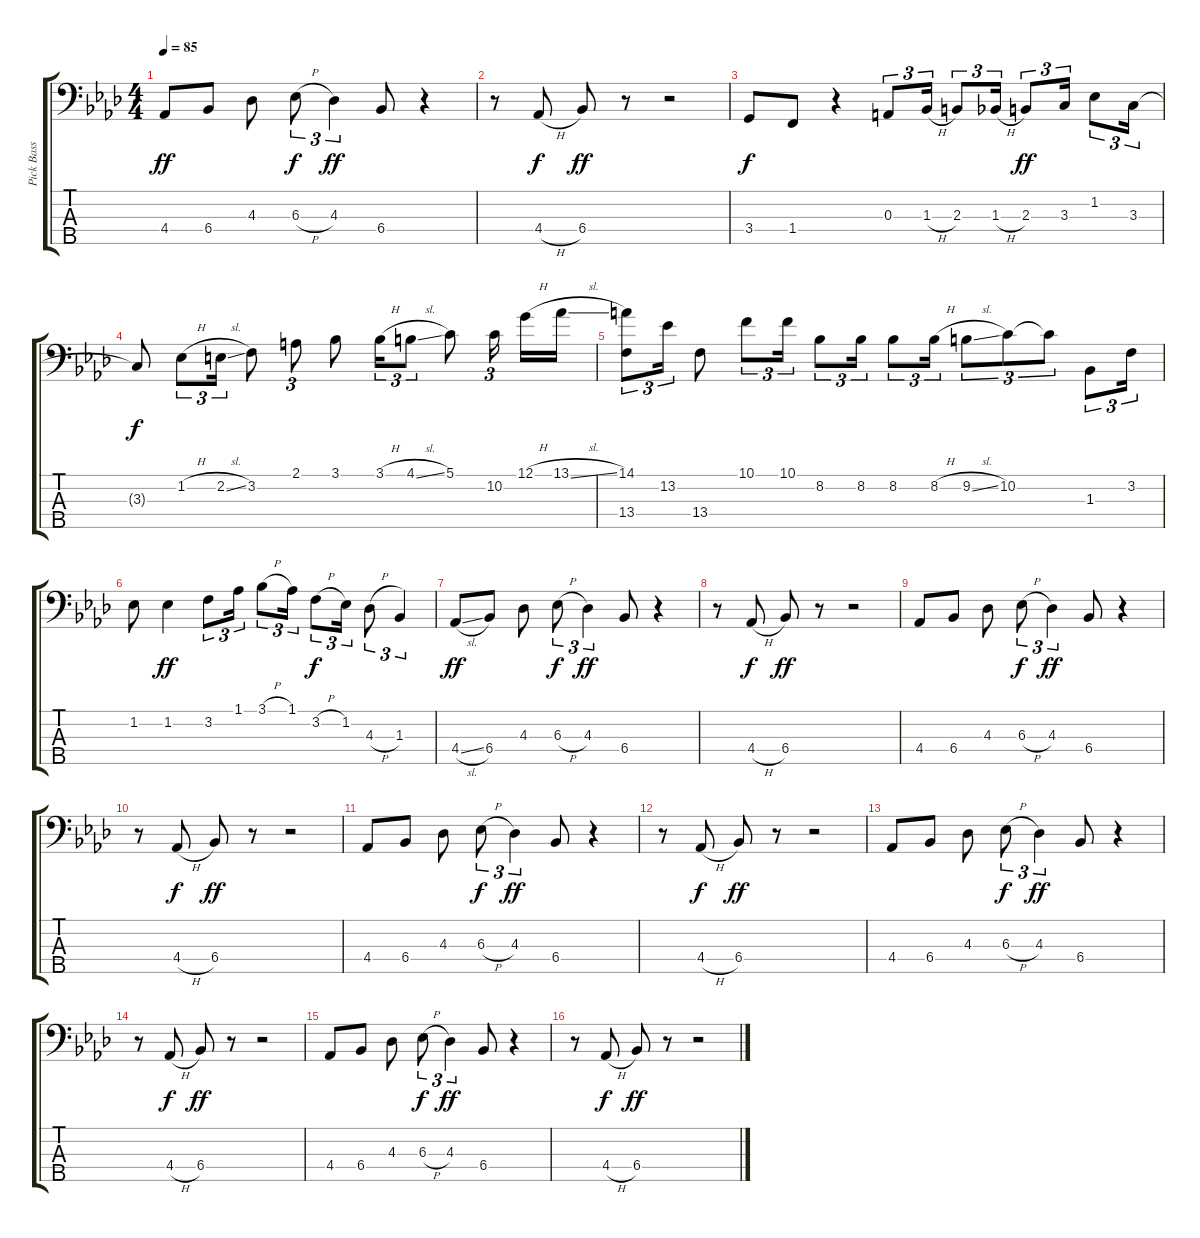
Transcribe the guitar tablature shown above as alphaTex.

\track ("Pick Bass" "Pick Bass") {instrument electricbassfinger}
\staff {score tabs}
\tuning (G2 D2 A1 E1 B0) {hide}
\ts (4 4)
\tempo 85
\clef f4
\ks ab
4.4.8{dy ff} 6.4.8 4.3.8 6.3{h}.8{tu (3 2) dy f} 4.3.4{tu (3 2) dy ff} 6.4.8 r.4 |
r.8 4.4{h}.8{dy f} 6.4.8{dy ff} r.8 r.2 |
3.4.8{dy f} 1.4.8 r.4 0.3.8{tu (3 2)} 1.3{h}.16{tu (3 2)} 2.3.8{tu (3 2)} 1.3{h}.16{tu (3 2)} 2.3.8{tu (3 2) dy ff} 3.3.16{tu (3 2)} 1.2.8{tu (3 2)} 3.3.16{tu (3 2)} |
3.3{t}.8{dy f} 1.2{h}.8{tu (3 2)} 2.2{sl}.16{tu (3 2)} 3.2.8 2.1.8{tu (3 2)} 3.1.8 3.1{h}.16{tu (3 2)} 4.1{sl}.8{tu (3 2)} 5.1.8 10.2.16{tu (3 2) beam splitsecondary} 12.1{h}.16 13.1{sl}.16 |
(14.1 13.4).8{tu (3 2)} 13.2.16{tu (3 2)} 13.4.8 10.1.8{tu (3 2)} 10.1.16{tu (3 2)} 8.2.8{tu (3 2)} 8.2.16{tu (3 2)} 8.2.8{tu (3 2)} 8.2{h}.16{tu (3 2)} 9.2{sl}.8{tu (3 2)} 10.2.8{tu (3 2)} 10.2{t}.8{tu (3 2)} 1.3.8{tu (3 2)} 3.2.16{tu (3 2)} |
1.2.8 1.2.4{dy ff} 3.2.8{tu (3 2)} 1.1.16{tu (3 2)} 3.1{h}.8{tu (3 2)} 1.1.16{tu (3 2)} 3.2{h}.8{tu (3 2) dy f} 1.2.16{tu (3 2)} 4.3{h}.8{tu (3 2)} 1.3.4{tu (3 2)} |
4.4{sl}.8{dy ff} 6.4.8 4.3.8 6.3{h}.8{tu (3 2) dy f} 4.3.4{tu (3 2) dy ff} 6.4.8 r.4 |
r.8 4.4{h}.8{dy f} 6.4.8{dy ff} r.8 r.2 |
4.4.8 6.4.8 4.3.8 6.3{h}.8{tu (3 2) dy f} 4.3.4{tu (3 2) dy ff} 6.4.8 r.4 |
r.8 4.4{h}.8{dy f} 6.4.8{dy ff} r.8 r.2 |
4.4.8 6.4.8 4.3.8 6.3{h}.8{tu (3 2) dy f} 4.3.4{tu (3 2) dy ff} 6.4.8 r.4 |
r.8 4.4{h}.8{dy f} 6.4.8{dy ff} r.8 r.2 |
4.4.8 6.4.8 4.3.8 6.3{h}.8{tu (3 2) dy f} 4.3.4{tu (3 2) dy ff} 6.4.8 r.4 |
r.8 4.4{h}.8{dy f} 6.4.8{dy ff} r.8 r.2 |
4.4.8 6.4.8 4.3.8 6.3{h}.8{tu (3 2) dy f} 4.3.4{tu (3 2) dy ff} 6.4.8 r.4 |
r.8 4.4{h}.8{dy f} 6.4.8{dy ff} r.8 r.2
